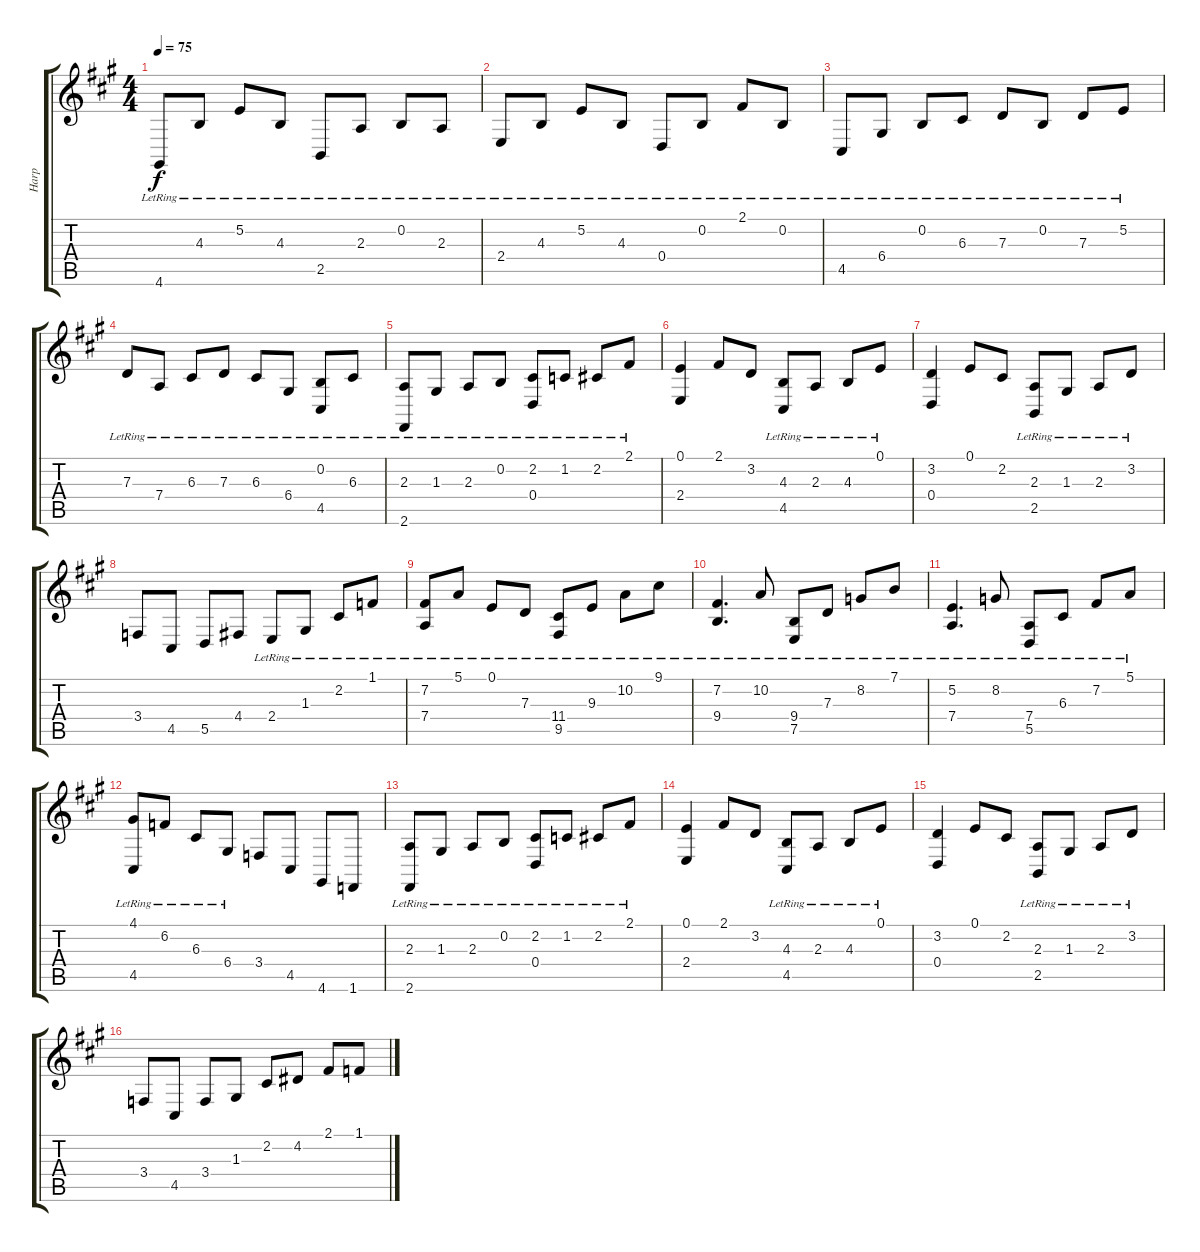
\track ("Harp" "Harp") {instrument orchestralharp}
\staff {score tabs}
\tuning (E4 B3 G3 D3 A2 E2) {hide}
\ts (4 4)
\tempo 75
\clef g2
\ks f#minor
4.6{lr}.8{dy f} 4.3{lr}.8 5.2{lr}.8 4.3{lr}.8 2.5{lr}.8 2.3{lr}.8 0.2{lr}.8 2.3{lr}.8 |
2.4{lr}.8 4.3{lr}.8 5.2{lr}.8 4.3{lr}.8 0.4{lr}.8 0.2{lr}.8 2.1{lr}.8 0.2{lr}.8 |
4.5{lr}.8 6.4{lr}.8 0.2{lr}.8 6.3{lr}.8 7.3{lr}.8 0.2{lr}.8 7.3{lr}.8 5.2{lr}.8 |
7.3{lr}.8 7.4{lr}.8 6.3{lr}.8 7.3{lr}.8 6.3{lr}.8 6.4{lr}.8 (0.2{lr} 4.5).8 6.3{lr}.8 |
(2.3{lr} 2.6{lr}).8 1.3{lr}.8 2.3{lr}.8 0.2{lr}.8 (2.2{lr} 0.4{lr}).8 1.2{lr}.8 2.2{lr}.8 2.1{lr}.8 |
(0.1 2.4).4 2.1.8 3.2.8 (4.3{lr} 4.5{lr}).8 2.3{lr}.8 4.3{lr}.8 0.1{lr}.8 |
(3.2 0.4).4 0.1.8 2.2.8 (2.3{lr} 2.5{lr}).8 1.3{lr}.8 2.3{lr}.8 3.2{lr}.8 |
3.4.8 4.5.8 5.5.8 4.4.8 2.4{lr}.8 1.3{lr}.8 2.2{lr}.8 1.1{lr}.8 |
(7.2{lr} 7.4{lr}).8 5.1{lr}.8 0.1{lr}.8 7.3{lr}.8 (11.4{lr} 9.5{lr}).8 9.3{lr}.8 10.2{lr}.8 9.1{lr}.8 |
(7.2{lr} 9.4{lr}).4{d} 10.2{lr}.8 (9.4{lr} 7.5{lr}).8 7.3{lr}.8 8.2{lr}.8 7.1{lr}.8 |
(5.2{lr} 7.4{lr}).4{d} 8.2{lr}.8 (7.4{lr} 5.5{lr}).8 6.3{lr}.8 7.2{lr}.8 5.1{lr}.8 |
(4.1{lr} 4.5{lr}).8 6.2{lr}.8 6.3{lr}.8 6.4{lr}.8 3.4.8 4.5.8 4.6.8 1.6.8 |
(2.3{lr} 2.6{lr}).8 1.3{lr}.8 2.3{lr}.8 0.2{lr}.8 (2.2{lr} 0.4{lr}).8 1.2{lr}.8 2.2{lr}.8 2.1{lr}.8 |
(0.1 2.4).4 2.1.8 3.2.8 (4.3{lr} 4.5{lr}).8 2.3{lr}.8 4.3{lr}.8 0.1{lr}.8 |
(3.2 0.4).4 0.1.8 2.2.8 (2.3{lr} 2.5{lr}).8 1.3{lr}.8 2.3{lr}.8 3.2{lr}.8 |
3.4.8 4.5.8 3.4.8 1.3.8 2.2.8 4.2.8 2.1.8 1.1.8
